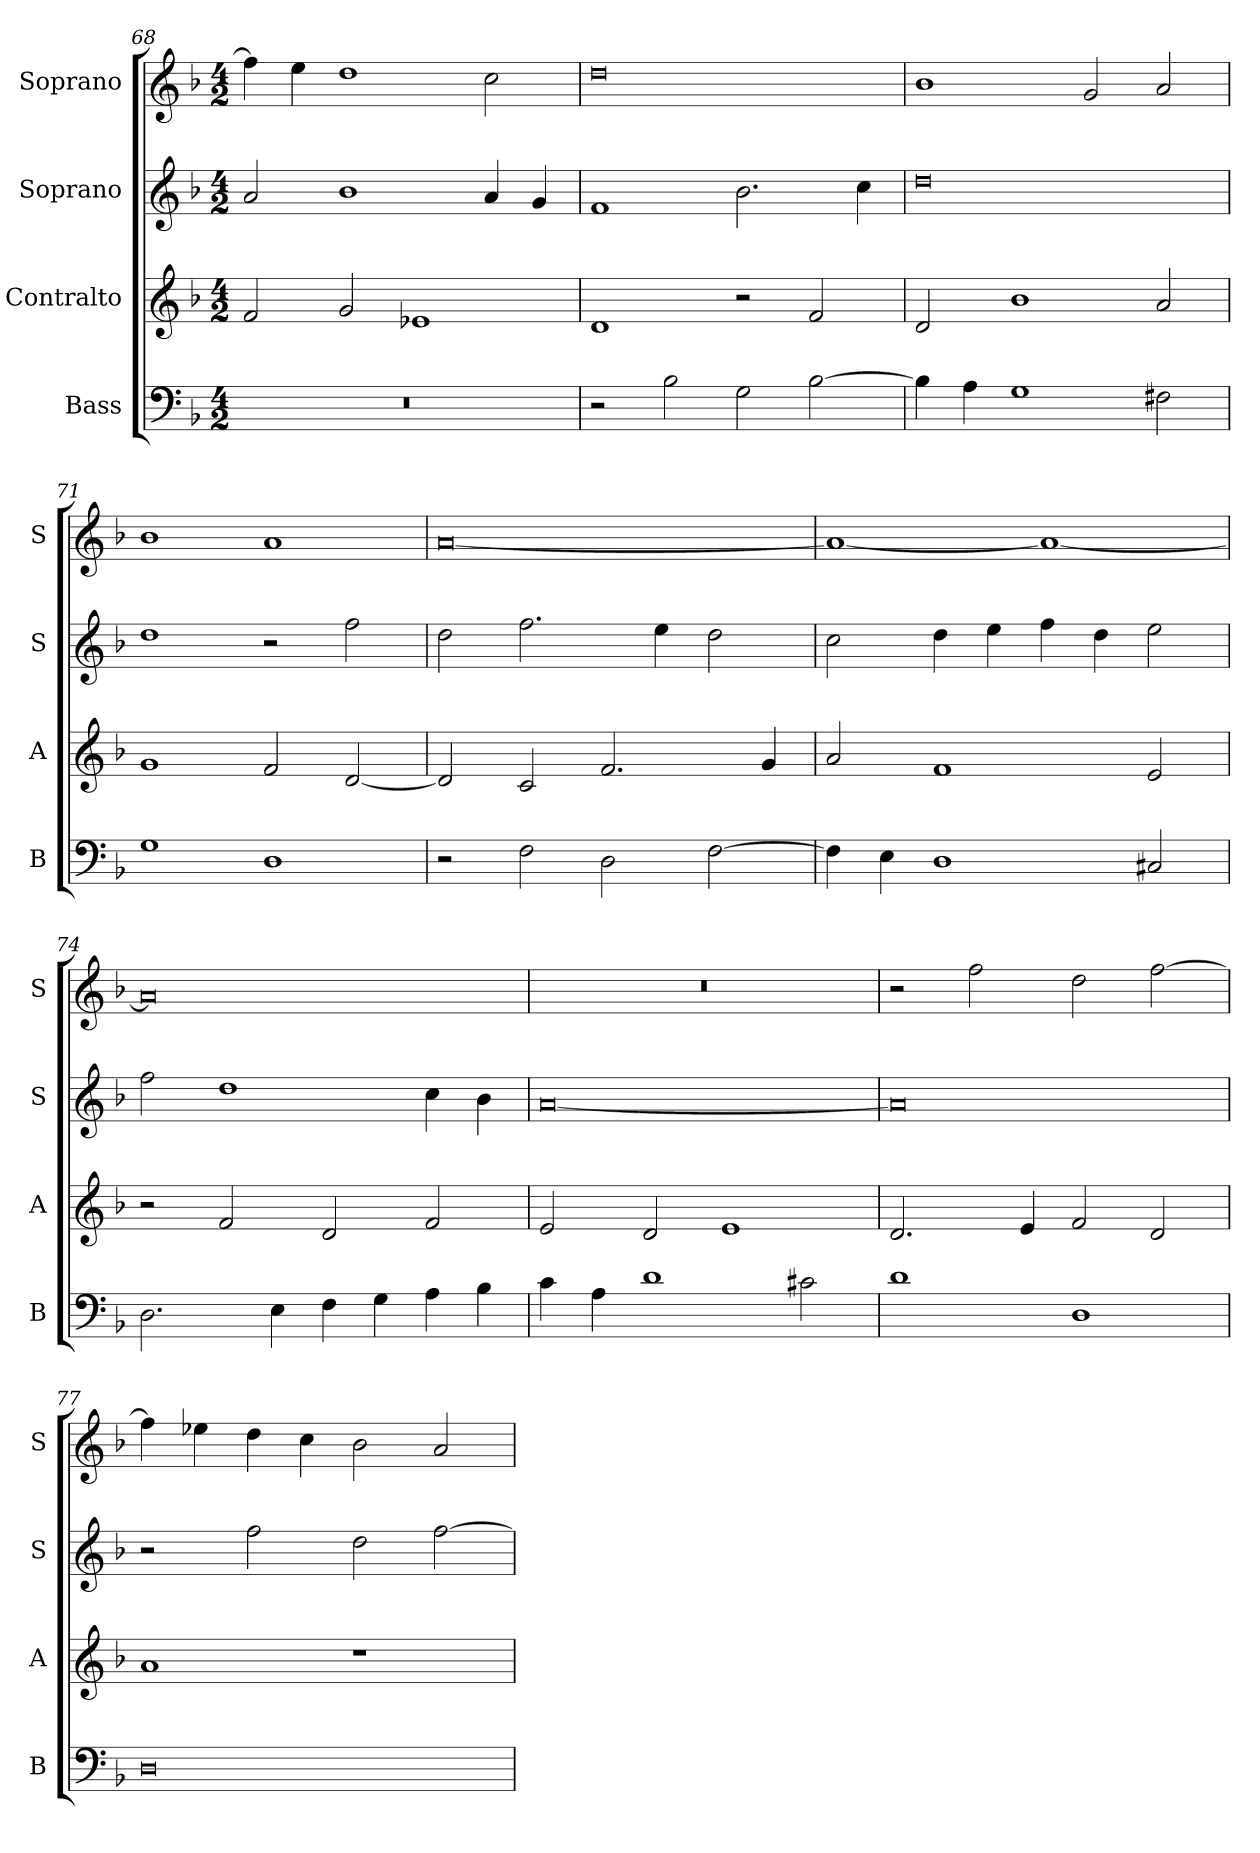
**kern	**kern	**kern	**kern
*part4	*part3	*part2	*part1
*staff4	*staff3	*staff2	*staff1
*I"Bass	*I"Contralto	*I"Soprano	*I"Soprano
*I'B	*I'A	*I'S	*I'S
*clefF4	*clefG2	*clefG2	*clefG2
*k[b-]	*k[b-]	*k[b-]	*k[b-]
*G:dor	*G:dor	*G:dor	*G:dor
*M4/2	*M4/2	*M4/2	*M4/2
=68	=68	=68	=68
0r	2f	2a	4ff]
.	.	.	4ee
.	2g	1b-	1dd
.	1e-X	.	.
.	.	4a	2cc
.	.	4g	.
=69	=69	=69	=69
2r	1d	1f	0dd
2B-	.	.	.
2G	2r	2.b-	.
[2B-	2f	.	.
.	.	4cc	.
=70	=70	=70	=70
4B-]	2d	0dd	1b-
4A	.	.	.
1G	1b-	.	.
.	.	.	2g
2F#X	2a	.	2a
=71	=71	=71	=71
1G	1g	1dd	1b-
1D	2f	2r	1a
.	[2d	2ff	.
=72	=72	=72	=72
2r	2d]	2dd	[0a
2F	2c	2.ff	.
2D	2.f	.	.
.	.	4ee	.
[2F	.	2dd	.
.	4g	.	.
=73	=73	=73	=73
4F]	2a	2cc	1a_
4E	.	.	.
1D	1f	4dd	.
.	.	4ee	.
.	.	4ff	1a_
.	.	4dd	.
2C#X	2e	2ee	.
=74	=74	=74	=74
2.D	2r	2ff	0a]
.	2f	1dd	.
4E	.	.	.
4F	2d	.	.
4G	.	.	.
4A	2f	4cc	.
4B-	.	4b-	.
=75	=75	=75	=75
4c	2e	[0a	0r
4A	.	.	.
1d	2d	.	.
.	1e	.	.
2c#X	.	.	.
=76	=76	=76	=76
1d	2.d	0a]	2r
.	.	.	2ff
.	4e	.	.
1D	2f	.	2dd
.	2d	.	[2ff
=77	=77	=77	=77
0D	1a	2r	4ff]
.	.	.	4ee-X
.	.	2ff	4dd
.	.	.	4cc
.	1r	2dd	2b-
.	.	[2ff	2a
=	=	=	=
*-	*-	*-	*-
